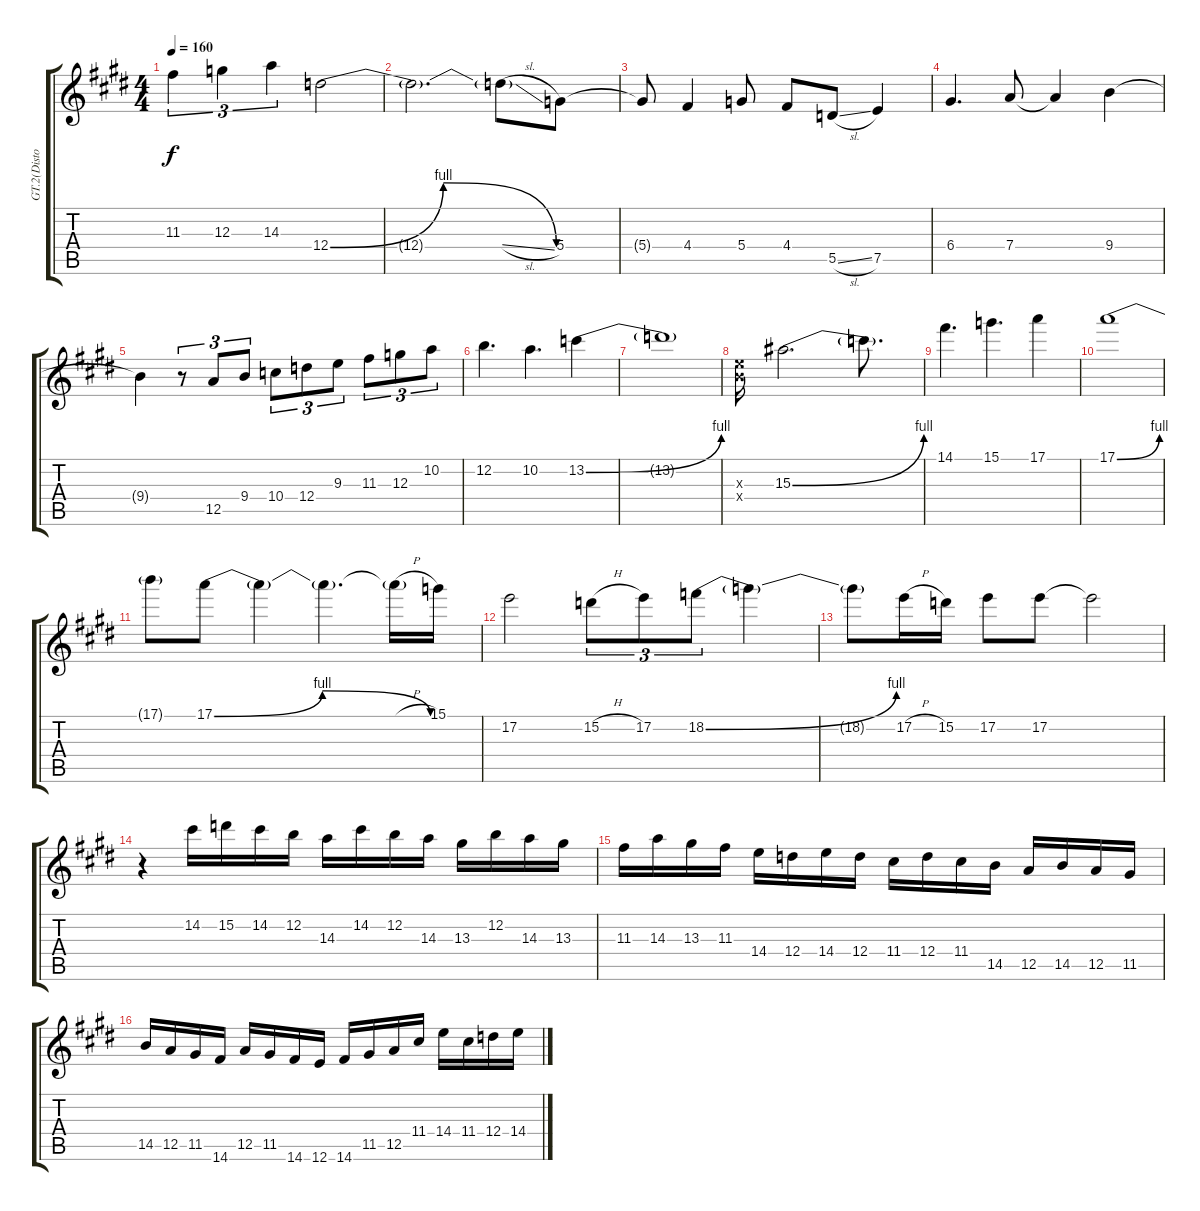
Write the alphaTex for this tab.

\track ("GT.2(Distortion)" "GT.2(Disto") {instrument distortionguitar}
\staff {score tabs}
\tuning (E4 B3 G3 D3 A2 E2) {hide}
\ts (4 4)
\tempo 160
\clef g2
\ks e
11.3.4{tu (3 2) dy f} 12.3.4{tu (3 2)} 14.3.4{tu (3 2)} 12.4{be (bendrelease 0 0 10 4 35 4 60 0)}.2 |
12.4{t}.2{d} 12.4{sl t}.8 5.4.8 |
5.4{t}.8 4.4.4 5.4.8 4.4.8 5.5{sl}.8 7.5.4 |
6.4.4{d} 7.4.8 7.4{t}.4 9.4.4 |
9.4{t}.4 r.8{tu (3 2)} 12.5.8{tu (3 2)} 9.4.8{tu (3 2)} 10.4.8{tu (3 2)} 12.4.8{tu (3 2)} 9.3.8{tu (3 2)} 11.3.8{tu (3 2)} 12.3.8{tu (3 2)} 10.2.8{tu (3 2)} |
12.2.4{d} 10.2.4{d} 13.2{be (bend 0 0 60 4)}.4 |
13.2{t}.1 |
(9.3{x} 9.4{x}).16 15.3{be (bend 0 0 60 4)}.2{d} 15.3{t}.8{d} |
14.1.4{d} 15.1.4{d} 17.1.4 |
17.1{be (bend 0 0 60 4)}.1 |
17.1{t}.8 17.1{be (bendrelease 0 0 10 4 39 4 60 0)}.8 17.1{t}.4 17.1{t}.4{d} 17.1{h t}.16 15.1.16 |
17.2.2 15.2{h}.8{tu (3 2)} 17.2.8{tu (3 2)} 18.2{be (bend 0 0 60 4)}.8{tu (3 2)} 18.2{t}.4 |
18.2{t}.8 17.2{h}.16 15.2.16 17.2.8 17.2.8 17.2{t}.2 |
r.4 14.2.16 15.2.16 14.2.16 12.2.16 14.3.16 14.2.16 12.2.16 14.3.16 13.3.16 12.2.16 14.3.16 13.3.16 |
11.3.16 14.3.16 13.3.16 11.3.16 14.4.16 12.4.16 14.4.16 12.4.16 11.4.16 12.4.16 11.4.16 14.5.16 12.5.16 14.5.16 12.5.16 11.5.16 |
14.5.16 12.5.16 11.5.16 14.6.16 12.5.16 11.5.16 14.6.16 12.6.16 14.6.16 11.5.16 12.5.16 11.4.16 14.4.16 11.4.16 12.4.16 14.4.16
